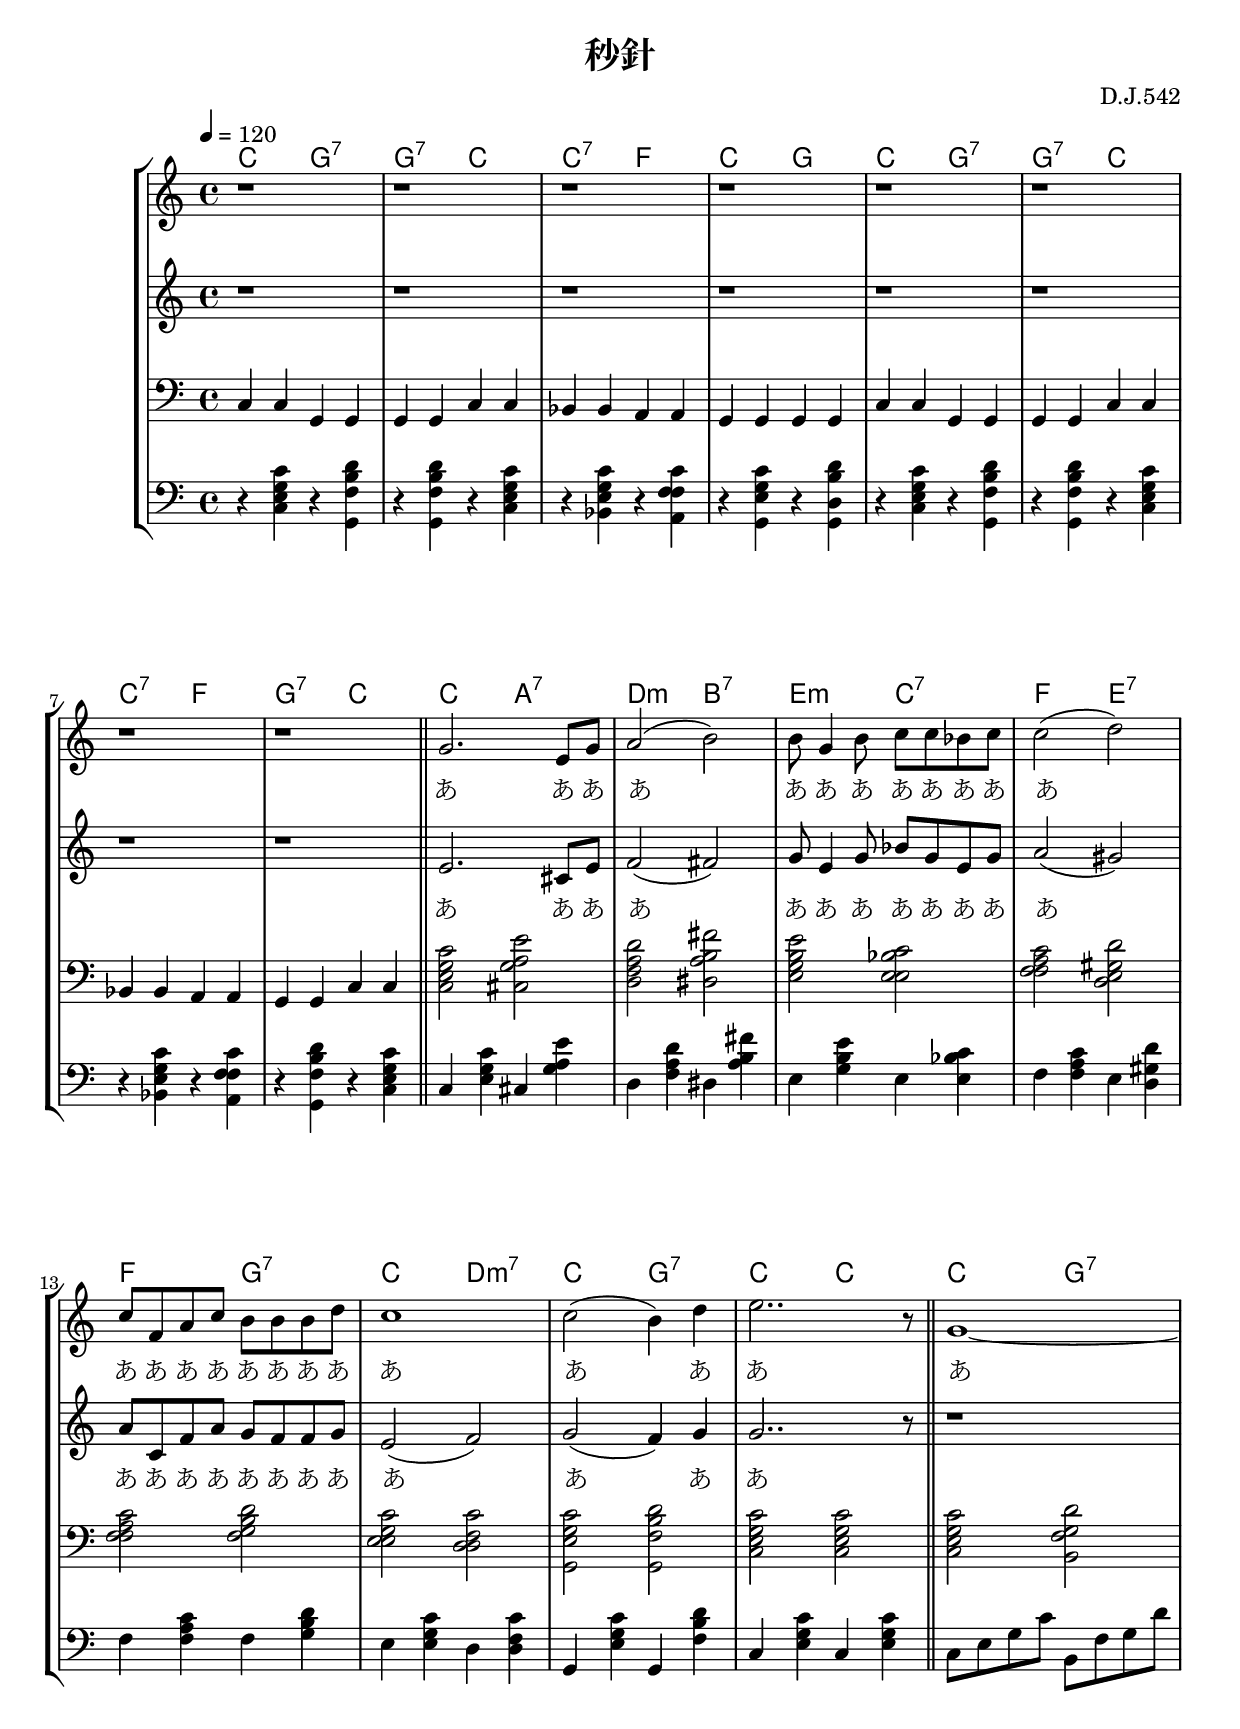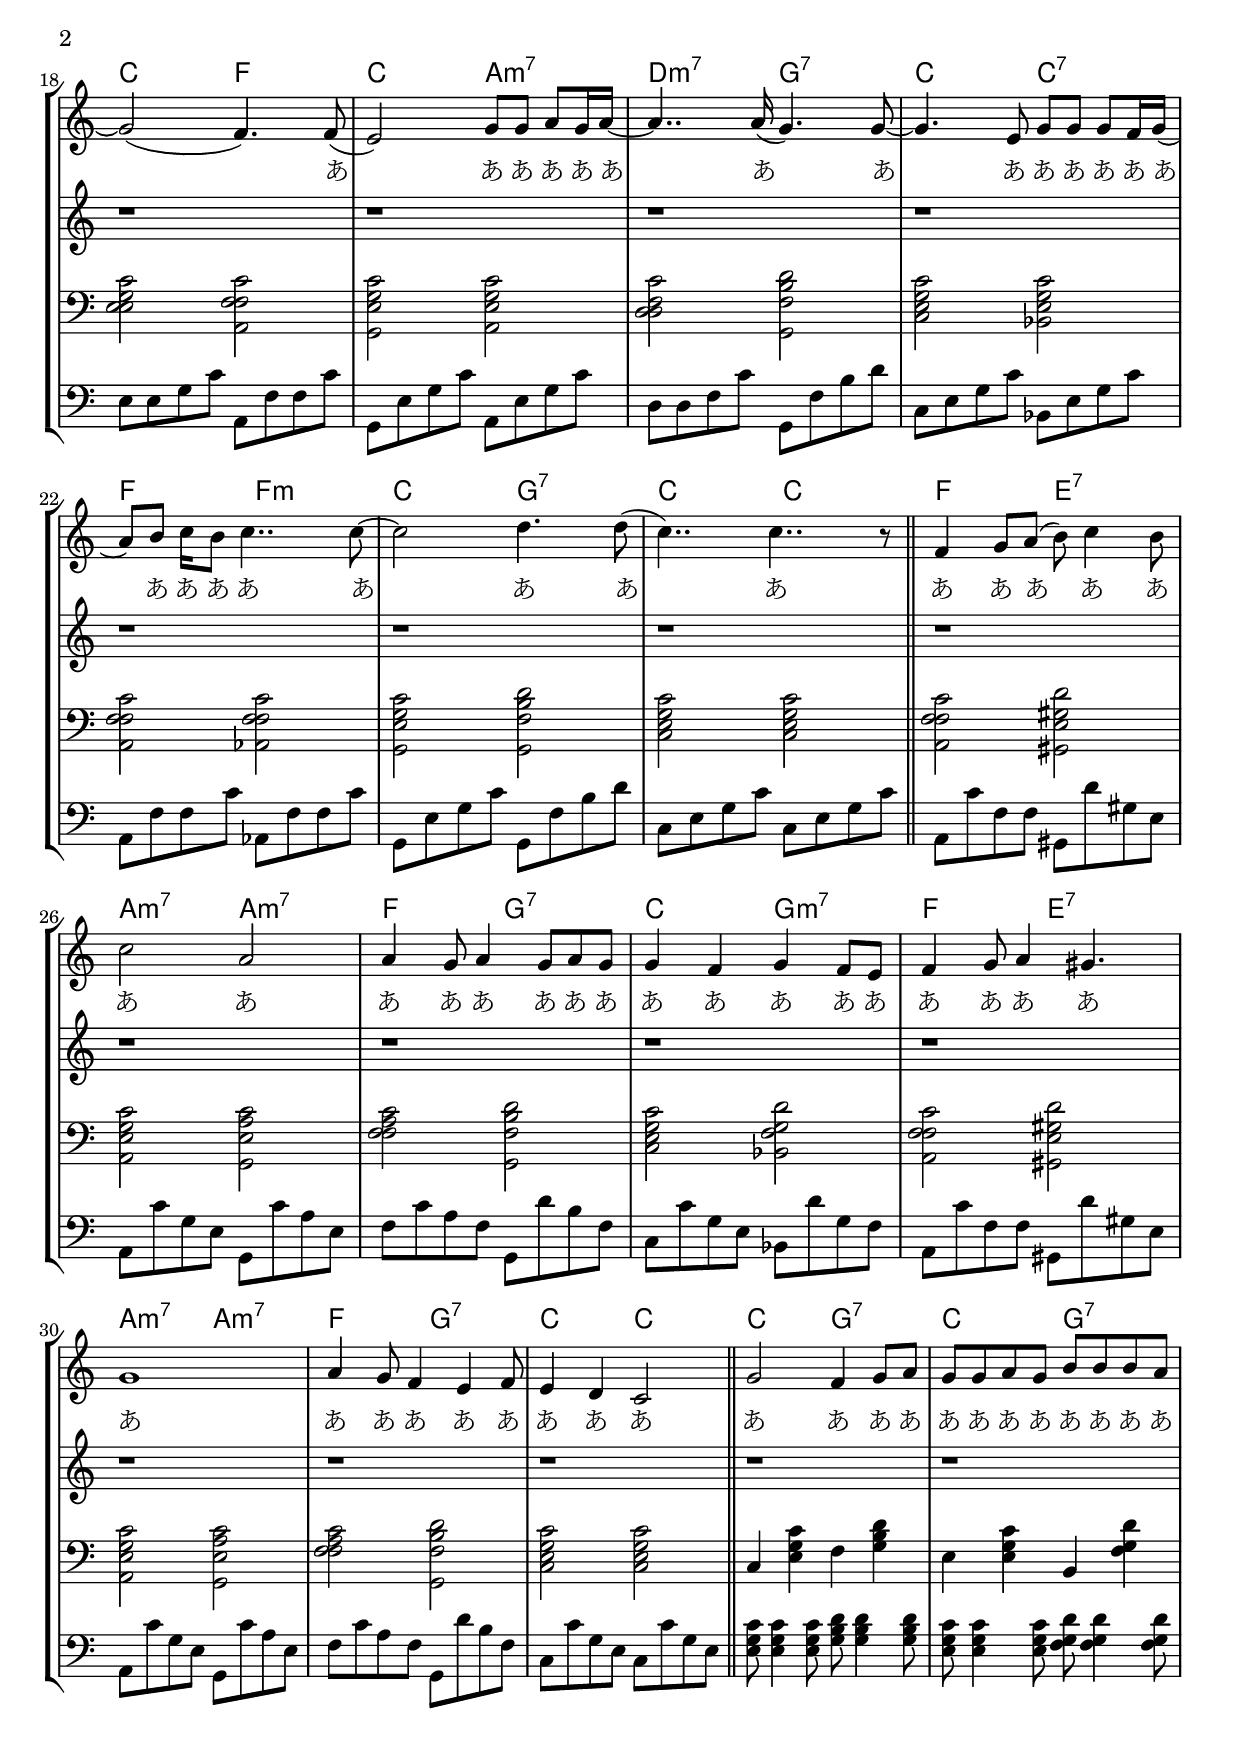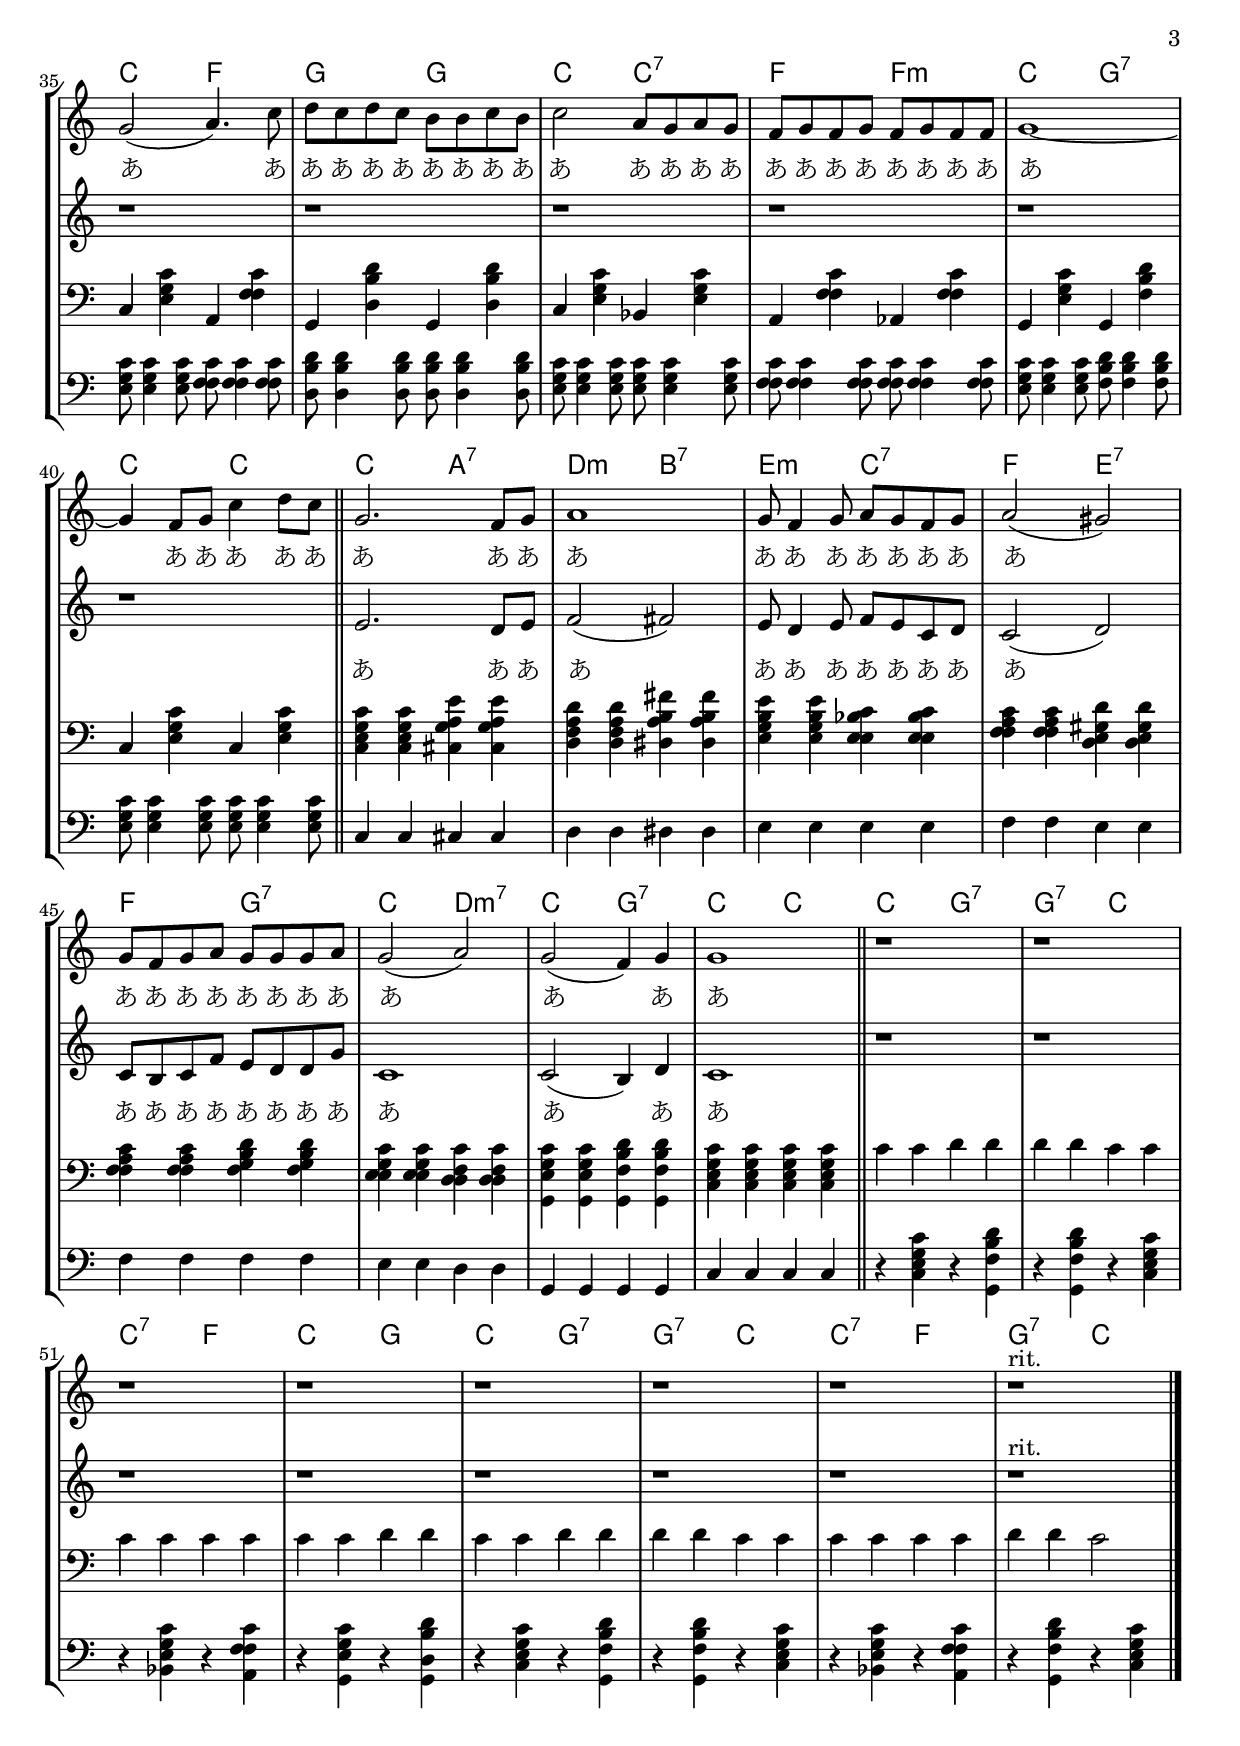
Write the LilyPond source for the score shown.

\version "2.12.1"

\header {
	title = \markup {秒針}
	composer = \markup \center-column {D.J.542}
}

harmony = \chordmode {
	c2 g:7 g:7 c c:7 f c g c g:7 g:7 c c:7 f g:7 c 

	c a:7 d:m b:7 e:m c:7 f e:7 f g:7 c d:min7 c g:7 c c 

	c g:7 c f c a:min7 d:min7 g:7 c c:7 f f:m c g:7 c c 

	f e:7 a:min7 a:min7 f g:7 c g:min7 f e:7 a:min7 a:min7 f g:7 c c 

	c g:7 c g:7 c f g g c c:7 f f:m c g:7 c c 

	c a:7 d:m b:7 e:m c:7 f e:7 f g:7 c d:min7 c g:7 c c 

	c g:7 g:7 c c:7 f c g c g:7 g:7 c c:7 f g:7 c 
}

melody = {
	\key c \major
	\tempo 4 = 120
	r1 | r1 | r1 | r1 | r1 | r1 | r1 | r1   
	\set Staff.midiInstrument = #"Vibraphone"
	g'2.  e'8  g'8 
	a'2  (b'2) 
	b'8  g'4  b'8  c''8  c''8  bes'8  c''8 
	c''2  (d''2) 
	c''8  f'8  a'8  c''8  b'8  b'8  b'8  d''8 
	c''1 
	c''2  (b'4)  d''4 
	e''2..  	r8 	\set Staff.midiInstrument = #"Vibraphone"
	 g'1~ 
	g'2  (f'4.)  f'8 
	(e'2)  g'8  g'8  a'8  g'16  a'16~ 
	a'4..  a'16  (g'4.)  g'8~ 
	g'4.  e'8  g'8  g'8  g'8  f'16  g'16 
	(a'8)  b'8  c''16  b'8  c''4..  c''8~ 
	c''2  d''4.  d''8 
	(c''4..)  c''4..  	r8 	\set Staff.midiInstrument = #"Vibraphone"
	f'4  g'8  a'8  (b'8)  c''4  b'8 
	c''2  a'2 
	a'4  g'8  a'4  g'8  a'8  g'8 
	g'4  f'4  g'4  f'8  e'8 
	f'4  g'8  a'4  gis'4. 
	g'1 
	a'4  g'8  f'4  e'4  f'8 
	e'4  d'4  c'2
	\set Staff.midiInstrument = #"Vibraphone"
	g'2  f'4  g'8  a'8 
	g'8  g'8  a'8  g'8  b'8  b'8  b'8  a'8 
	g'2  (a'4.)  c''8 
	d''8  c''8  d''8  c''8  b'8  b'8  c''8  b'8 
	c''2  a'8  g'8  a'8  g'8 
	f'8  g'8  f'8  g'8  f'8  g'8  f'8  f'8 
	g'1~ 
	g'4  f'8  g'8  c''4  d''8  c''8
	\set Staff.midiInstrument = #"Vibraphone"
	g'2.  f'8  g'8 
	a'1 
	g'8  f'4  g'8  a'8  g'8  f'8  g'8 
	a'2  (gis'2) 
	g'8  f'8  g'8  a'8  g'8  g'8  g'8  a'8 
	g'2  (a'2) 
	g'2  (f'4)  g'4 
	g'1
	r1 | r1 | r1 | r1 | r1 | r1 | r1 | r1^"rit." \bar "|."
}

words = \lyricmode {
	
	あ  あ  あ  あ  あ  あ  あ  あ  あ  あ  あ  あ  あ  あ  あ  あ  あ  あ  あ  あ  あ  あ  あ  あ  
	あ  あ  あ  あ  あ  あ  あ  あ  あ  あ  あ  あ  あ  あ  あ  あ  あ  あ  あ  あ  あ  あ  あ  
	あ  あ  あ  あ  あ  あ  あ  あ  あ  あ  あ  あ  あ  あ  あ  あ  あ  あ  あ  あ  あ  あ  あ  あ  あ  あ  あ  あ  あ  あ  あ  
	あ  あ  あ  あ  あ  あ  あ  あ  あ  あ  あ  あ  あ  あ  あ  あ  あ  あ  あ  あ  あ  あ  あ  あ  あ  あ  あ  あ  あ  あ  あ  あ  あ  あ  あ  あ  あ  あ  あ  あ  あ  
	あ  あ  あ  あ  あ  あ  あ  あ  あ  あ  あ  あ  あ  あ  あ  あ  あ  あ  あ  あ  あ  あ  あ  あ  
	
}

secondmelody = {
	\key c \major
	\tempo 4 = 120
	r1 | r1 | r1 | r1 | r1 | r1 | r1 | r1   
	\set Staff.midiInstrument = #"Vibraphone"
	e'2.  cis'8  e'8 
	f'2  (fis'2) 
	g'8  e'4  g'8  bes'8  g'8  e'8  g'8 
	a'2  (gis'2) 
	a'8  c'8  f'8  a'8  g'8  f'8  f'8  g'8 
	e'2  (f'2) 
	g'2  (f'4)  g'4 
	g'2..  	r8 	r1 | r1 | r1 | r1 | r1 | r1 | r1 | r1   
	r1 | r1 | r1 | r1 | r1 | r1 | r1 | r1   
	r1 | r1 | r1 | r1 | r1 | r1 | r1 | r1   
	\set Staff.midiInstrument = #"Vibraphone"
	e'2.  d'8  e'8 
	f'2  (fis'2) 
	e'8  d'4  e'8  f'8  e'8  c'8  d'8 
	c'2  (d'2) 
	c'8  b8  c'8  f'8  e'8  d'8  d'8  g'8 
	c'1 
	c'2  (b4)  d'4 
	c'1
	r1 | r1 | r1 | r1 | r1 | r1 | r1 | r1^"rit." \bar "|."
}

secondwords = \lyricmode {
	
	あ  あ  あ  あ  あ  あ  あ  あ  あ  あ  あ  あ  あ  あ  あ  あ  あ  あ  あ  あ  あ  あ  あ  あ  
	
	
	
	あ  あ  あ  あ  あ  あ  あ  あ  あ  あ  あ  あ  あ  あ  あ  あ  あ  あ  あ  あ  あ  あ  あ  あ  
	
}

tempochange = {
	\tempo 4 = 120
	r1 | r1 | r1 | r1 | r1 | r1 | r1 | r1 \bar "||"
	\tempo 4 = 120
	r1 | r1 | r1 | r1 | r1 | r1 | r1 | r1 \bar "||"
	\tempo 4 = 120
	r1 | r1 | r1 | r1 | r1 | r1 | r1 | r1 \bar "||"
	\tempo 4 = 120
	r1 | r1 | r1 | r1 | r1 | r1 | r1 | r1 \bar "||"
	\tempo 4 = 120
	r1 | r1 | r1 | r1 | r1 | r1 | r1 | r1 \bar "||"
	\tempo 4 = 120
	r1 | r1 | r1 | r1 | r1 | r1 | r1 | r1 \bar "||"
	\tempo 4 = 120
	r1 | r1 | r1 | r1 | r1 | r1 | r1 | \tempo 4 = 90 r2 \tempo 4 = 80 r2 \bar "|."
}

mainacc = {
	\clef bass
	\set Staff.midiInstrument = #"Woodblock"
	\key c \major
	\tempo 4 = 120
	c4 c4
	g,4 g,4
	g,4 g,4
	c4 c4
	bes,4 bes,4
	a,4 a,4
	g,4 g,4
	g,4 g,4
	c4 c4
	g,4 g,4
	g,4 g,4
	c4 c4
	bes,4 bes,4
	a,4 a,4
	g,4 g,4
	c4 c4
	\bar "||"

	\set Staff.midiInstrument = #"Acoustic grand"
	<c e g c'>2
	<cis g a e'>2
	<d f a d'>2
	<dis a b fis'>2
	<e g b e'>2
	<e e bes c'>2
	<f f a c'>2
	<e d gis d'>2
	<f f a c'>2
	<f g b d'>2
	<e e g c'>2
	<d d f c'>2
	<g, e g c'>2
	<g, f b d'>2
	<c e g c'>2
	<c e g c'>2
	\bar "||"

	\set Staff.midiInstrument = #"Acoustic grand"
	<c e g c'>2
	<b, f g d'>2
	<e e g c'>2
	<a, f f c'>2
	<g, e g c'>2
	<a, e g c'>2
	<d d f c'>2
	<g, f b d'>2
	<c e g c'>2
	<bes, e g c'>2
	<a, f f c'>2
	<as, f f c'>2
	<g, e g c'>2
	<g, f b d'>2
	<c e g c'>2
	<c e g c'>2
	\bar "||"

	\set Staff.midiInstrument = #"Acoustic grand"
	<a, f f c'>2
	<gis, e gis d'>2
	<a, e g c'>2
	<g, e a c'>2
	<f f a c'>2
	<g, f b d'>2
	<c e g c'>2
	<bes, f g d'>2
	<a, f f c'>2
	<gis, e gis d'>2
	<a, e g c'>2
	<g, e a c'>2
	<f f a c'>2
	<g, f b d'>2
	<c e g c'>2
	<c e g c'>2
	\bar "||"

	\set Staff.midiInstrument = #"Acoustic grand"
	c4 <e g c'>4
	f4 <g b d'>4
	e4 <e g c'>4
	b,4 <f g d'>4
	c4 <e g c'>4
	a,4 <f f c'>4
	g,4 <d b d'>4
	g,4 <d b d'>4
	c4 <e g c'>4
	bes,4 <e g c'>4
	a,4 <f f c'>4
	as,4 <f f c'>4
	g,4 <e g c'>4
	g,4 <f b d'>4
	c4 <e g c'>4
	c4 <e g c'>4
	\bar "||"

	\set Staff.midiInstrument = #"Acoustic grand"
	<c e g c'>4 <c e g c'>4
	<cis g a e'>4 <cis g a e'>4
	<d f a d'>4 <d f a d'>4
	<dis a b fis'>4 <dis a b fis'>4
	<e g b e'>4 <e g b e'>4
	<e e bes c'>4 <e e bes c'>4
	<f f a c'>4 <f f a c'>4
	<e d gis d'>4 <e d gis d'>4
	<f f a c'>4 <f f a c'>4
	<f g b d'>4 <f g b d'>4
	<e e g c'>4 <e e g c'>4
	<d d f c'>4 <d d f c'>4
	<g, e g c'>4 <g, e g c'>4
	<g, f b d'>4 <g, f b d'>4
	<c e g c'>4 <c e g c'>4
	<c e g c'>4 <c e g c'>4
	\bar "||"

	\set Staff.midiInstrument = #"Woodblock"
	c'4 c'4
	d'4 d'4
	d'4 d'4
	c'4 c'4
	c'4 c'4
	c'4 c'4
	c'4 c'4
	d'4 d'4
	c'4 c'4
	d'4 d'4
	d'4 d'4
	c'4 c'4
	c'4 c'4
	c'4 c'4
	d'4 d'4
	c'2
	\bar "|."
}

subacc = {
	\clef bass
	\set Staff.midiInstrument = #"Tubular Bells"
	\key c \major
	\tempo 4 = 120
	r4 <c e g c'>4
	r4 <g, f b d'>4
	r4 <g, f b d'>4
	r4 <c e g c'>4
	r4 <bes, e g c'>4
	r4 <a, f f c'>4
	r4 <g, e g c'>4
	r4 <g, d b d'>4
	r4 <c e g c'>4
	r4 <g, f b d'>4
	r4 <g, f b d'>4
	r4 <c e g c'>4
	r4 <bes, e g c'>4
	r4 <a, f f c'>4
	r4 <g, f b d'>4
	r4 <c e g c'>4
	\bar "||"

	\set Staff.midiInstrument = #"Tubular Bells"
	c4 <e g c'>4
	cis4 <g a e'>4
	d4 <f a d'>4
	dis4 <a b fis'>4
	e4 <g b e'>4
	e4 <e bes c'>4
	f4 <f a c'>4
	e4 <d gis d'>4
	f4 <f a c'>4
	f4 <g b d'>4
	e4 <e g c'>4
	d4 <d f c'>4
	g,4 <e g c'>4
	g,4 <f b d'>4
	c4 <e g c'>4
	c4 <e g c'>4
	\bar "||"

	\set Staff.midiInstrument = #"Acoustic Guitar (steel)"
	c8 e8 g8 c'8
	b,8 f8 g8 d'8
	e8 e8 g8 c'8
	a,8 f8 f8 c'8
	g,8 e8 g8 c'8
	a,8 e8 g8 c'8
	d8 d8 f8 c'8
	g,8 f8 b8 d'8
	c8 e8 g8 c'8
	bes,8 e8 g8 c'8
	a,8 f8 f8 c'8
	as,8 f8 f8 c'8
	g,8 e8 g8 c'8
	g,8 f8 b8 d'8
	c8 e8 g8 c'8
	c8 e8 g8 c'8
	\bar "||"

	\set Staff.midiInstrument = #"Acoustic Guitar (steel)"
	a,8 c' f f
	gis,8 d' gis e
	a,8 c' g e
	g,8 c' a e
	f8 c' a f
	g,8 d' b f
	c8 c' g e
	bes,8 d' g f
	a,8 c' f f
	gis,8 d' gis e
	a,8 c' g e
	g,8 c' a e
	f8 c' a f
	g,8 d' b f
	c8 c' g e
	c8 c' g e
	\bar "||"

	\set Staff.midiInstrument = #"Acoustic Guitar (steel)"
	<e g c'>8 <e g c'>4 <e g c'>8
	<g b d'>8 <g b d'>4 <g b d'>8
	<e g c'>8 <e g c'>4 <e g c'>8
	<f g d'>8 <f g d'>4 <f g d'>8
	<e g c'>8 <e g c'>4 <e g c'>8
	<f f c'>8 <f f c'>4 <f f c'>8
	<d b d'>8 <d b d'>4 <d b d'>8
	<d b d'>8 <d b d'>4 <d b d'>8
	<e g c'>8 <e g c'>4 <e g c'>8
	<e g c'>8 <e g c'>4 <e g c'>8
	<f f c'>8 <f f c'>4 <f f c'>8
	<f f c'>8 <f f c'>4 <f f c'>8
	<e g c'>8 <e g c'>4 <e g c'>8
	<f b d'>8 <f b d'>4 <f b d'>8
	<e g c'>8 <e g c'>4 <e g c'>8
	<e g c'>8 <e g c'>4 <e g c'>8
	\bar "||"

	\set Staff.midiInstrument = #"Tubular Bells"
	c4 c4
	cis4 cis4
	d4 d4
	dis4 dis4
	e4 e4
	e4 e4
	f4 f4
	e4 e4
	f4 f4
	f4 f4
	e4 e4
	d4 d4
	g,4 g,4
	g,4 g,4
	c4 c4
	c4 c4
	\bar "||"

	\set Staff.midiInstrument = #"Telephone Ring"
	r4 <c e g c'>4
	r4 <g, f b d'>4
	r4 <g, f b d'>4
	r4 <c e g c'>4
	r4 <bes, e g c'>4
	r4 <a, f f c'>4
	r4 <g, e g c'>4
	r4 <g, d b d'>4
	r4 <c e g c'>4
	r4 <g, f b d'>4
	r4 <g, f b d'>4
	r4 <c e g c'>4
	r4 <bes, e g c'>4
	r4 <a, f f c'>4
	r4 <g, f b d'>4
	r4 <c e g c'>4
	\bar "|."
}

percA = {
	\drummode {
	r4 sn2 sn8. sn16  |r4 sn2 sn8. sn16  |r4 sn2 sn8. sn16  |r4 sn2 sn8. sn16  |r4 sn2 sn8. sn16  |r4 sn2 sn8. sn16  |r4 sn2 sn8. sn16  |r8 sn8 sn4 sn8 sn8 sn16 sn8 sn16  \bar "||"
	cymr4 cymr4 cymr4 cymr4  |cymr4 cymr8 cymr16 cymr16 cymr4 cymr4  |cymr4 cymr4 cymr4 cymr4  |cymr4 cymr2.  |cymr4 cymr4 cymr4 cymr4  |cymr4 cymr8 cymr16 cymr16 cymr4 cymr4  |cymr4 cymr4 cymr4 cymr4  |cymr4 cymr2.  \bar "||"
	r1  |r2. hho4  |r1  |r2. hho4  |r1  |r2. hho4  |r1  |r2. hho4  \bar "||"
	r1  |r1  |r1  |r1  |r1  |r1  |r1  |r2 r8 hho4 hho8  \bar "||"
	hh8 hh8 hh8 hh8 hh8 hh8 hh8 hh8  |hh8 hh8 hh8 hh8 hh4 hh8 hh8  |hh8 hh8 hh8 hh8 hh8 hh8 hh8 hh8  |hh8 hh8 hh8 hh2 r8  |hh8 hh8 hh8 hh8 hh8 hh8 hh8 hh8  |hh8 hh8 hh8 hh8 hh4 hh8 hh8  |hh8 hh8 hh8 hh8 hh8 hh8 hh8 hh8  |r8 hh2. r8  \bar "||"
	r8 hho8 hho8 hho8 hho8 hho8 hho8 hho8  |hho8 hho8 hho8 hho8 hho8 hho8 hho8 hho8  |r8 hho8 hho8 hho8 hho8 hho8 hho8 hho8  |hho8 hho8 hho8 hho8 hho2  |r8 hho8 hho8 hho8 hho8 hho8 hho8 hho8  |hho8 hho8 hho8 hho8 hho8 hho8 hho8 hho8  |r8 hho8 hho8 hho8 hho8 hho8 hho8 hho8  |hho8 hho8 hho2.  \bar "||"
	r1 |r1 |r1 |r1 |r1 |r1 |r1 |r1 \bar "|."
	}
}

percB = {
	\drummode {
	r4. r16 tommh8 tommh4. r16  |r1  |r4. r16 tommh8 tommh4. r16  |r1  |r4. r16 tommh8 tommh4. r16  |r1  |r4. r16 tommh8 tommh4. r16  |r1  \bar "||"
	r2 sn2  |r2 sn2  |r2 sn2  |r8 sn8 sn2.  |r2 sn2  |r2 sn2  |r2 sn2  |r8 sn8 sn2.  \bar "||"
	r16 hhp16 hhp8 hhp16 hhp8 hhp2 r16  |r16 hhp16 hhp8 hhp16 hhp8 hhp2 r16  |r16 hhp16 hhp8 hhp16 hhp8 hhp2 r16  |r16 hhp16 hhp8 hhp16 hhp8 hhp2 r16  |r16 hhp16 hhp8 hhp16 hhp8 hhp2 r16  |r16 hhp16 hhp8 hhp16 hhp8 hhp2 r16  |r16 hhp16 hhp8 hhp16 hhp8 hhp2 r16  |r16 hhp16 hhp8 hhp16 hhp8 hhp2 hhp16  \bar "||"
	r4. hhp2 hhp8  |r4. hhp2 hhp8  |r4. hhp2 hhp8  |r4. hhp2 hhp8  |r4. hhp2 hhp8  |r4. hhp2 hhp8  |r4. hhp2 hhp8  |hhp4 hhp4 hhp4 hhp4  \bar "||"
	r4 sn8. sn8 sn8. sn8. sn16  |r4 sn8. sn8 sn8. sn4  |r4 sn8. sn8 sn8. sn8. sn16  |r8 sn8 sn4 sn8 sn16 sn8 sn8 sn16  |r4 sn8. sn8 sn8. sn8. sn16  |r4 sn8. sn8 sn8. sn4  |r4 sn8. sn8 sn8. sn8. sn16  |r4 sn2 sn4  \bar "||"
	r8 sn4 sn4 sn4 sn8  |r8 sn4 sn4 sn4 sn8  |r8 sn4 sn4 sn4 sn8  |r8 sn4 sn8 sn8 sn16 sn4 r16  |r8 sn4 sn4 sn4 sn8  |r8 sn4 sn4 sn4 sn8  |r8 sn4 sn4 sn4 sn8  |r8 sn8. sn16 sn8 sn16 sn16 sn16 sn8. sn8  \bar "||"
	r1 |r1 |r1 |r1 |r1 |r1 |r1 |r1 \bar "|."
	}
}

percC = {
	\drummode {
	r8 toml8 toml8 toml8 toml8 toml8 toml8 toml8  |toml8 toml8 toml8 toml8 toml8 toml8 toml8 toml8  |toml8 toml8 toml8 toml8 toml8 toml8 toml8 toml8  |toml8 toml8 toml8 toml8 toml8 toml8 toml8 toml8  |r8 toml8 toml8 toml8 toml8 toml8 toml8 toml8  |toml8 toml8 toml8 toml8 toml8 toml8 toml8 toml8  |toml8 toml8 toml8 toml8 toml8 toml8 toml8 toml8  |toml8 toml8 toml8 toml8 toml8 toml8 toml8 toml8  \bar "||"
	bd2. r8 bd8  |bd2. r8 bd8  |bd2. r8 bd8  |bd4. bd8 bd4. bd8  |bd2. r8 bd8  |bd2. r8 bd8  |bd2. r8 bd8  |bd2 r8 bd4.  \bar "||"
	hh8. hh8. hh2 r8  |hh8. hh8. hh2 hh8  |hh8. hh8. hh2 r8  |hh8. hh8. hh2 hh8  |hh8. hh8. hh2 r8  |hh8. hh8. hh2 hh8  |hh8. hh8. hh2 r8  |hh8. hh8. hh4 hh4 hh8  \bar "||"
	hh4 hh4 hh4 hh4  |hh4 hh4 hh4 hh4  |hh4 hh4 hh4 hh4  |hh4 hh4 hh4 hh4  |hh4 hh4 hh4 hh4  |hh4 hh4 hh4 hh4  |hh4 hh4 hh4 hh4  |r4. hh2 r8  \bar "||"
	bd8 bd4 bd2 bd8  |bd8 bd2 bd4.  |bd8 bd4 bd2 bd8  |bd4 r16 bd8. bd2  |bd8 bd4 bd2 bd8  |bd8 bd2 bd4.  |bd8 bd4 bd2 bd8  |bd8 bd4. bd4. bd8  \bar "||"
	bd4 bd4 bd8. bd8 bd8.  |bd4 bd4 bd8. bd8 bd8.  |bd4 bd4 bd8. bd8 bd8.  |bd4 bd4 r16 bd4. r16  |bd4 bd4 bd8. bd8 bd8.  |bd4 bd4 bd8. bd8 bd8.  |bd4 bd4 bd8. bd8 bd8.  |bd8 bd8 bd8. bd8. bd8 bd8 bd8  \bar "||"
	r1 |r1 |r1 |r1 |r1 |r1 |r1 |r1 \bar "|."
	}
}

percD = {
	\drummode {
	r1  |r4. r16 tomfh8 tomfh4. r16  |r1  |r4. r16 tomfh8 tomfh4. r16  |r1  |r4. r16 tomfh8 tomfh4. r16  |r1  |r4. r16 tomfh2 r16  \bar "||"
	r1 |r1 |r1 |r2 r8 tommh8 tommh4  |r1 |r1 |r1 |r8. tommh8. tommh2 r8  \bar "||"
	r2 ss2  |r2 ss2  |r2 ss2  |r2 ss2  |r2 ss2  |r2 ss2  |r2 ss2  |r2 ss2  \bar "||"
	bd2. r8 bd8  |bd8. bd8. bd2 bd8  |bd2. r8 bd8  |bd8. bd8. bd2 bd8  |bd2. r8 bd8  |bd8. bd8. bd2 bd8  |bd2. r8 bd8  |bd8. bd4. r16 bd4 bd8  \bar "||"
	r1  |r2 r8 hho4.  |r1  |r4. r16 hho2 r16  |r1  |r2 r8 hho4.  |r1  |r4. r16 hho2 r16  \bar "||"
	cymc1  |r1  |cymc1  |r1  |cymc1  |r1  |cymc1  |r1  \bar "||"
	r1 |r1 |r1 |r1 |r1 |r1 |r1 |r1 \bar "|."
	}
}

percE = {
	\drummode {
	bd4. r16 bd8. bd4.  |bd8. bd4. r16 bd4 bd8  |bd8. bd4 bd8. bd4.  |bd8. bd4. r16 bd4 bd8  |bd4. r16 bd8. bd4.  |bd8. bd4. r16 bd4 bd8  |bd8. bd4 bd8. bd4.  |bd4. bd8 bd4 r16 bd8.  \bar "||"
	r1 |r1 |r1 |r2. r8 toml8  |r1 |r1 |r1 |r2. toml8 toml8  \bar "||"
	bd2 r8 bd4 bd8  |bd4. bd4 bd4 bd8  |bd2 r8 bd4 bd8  |bd4. bd4 bd4 bd8  |bd2 r8 bd4 bd8  |bd4. bd4 bd4 bd8  |bd2 r8 bd4 bd8  |bd4. bd4 bd4.  \bar "||"
	r1 | r1 | r1 | r1 | r1 | r1 | r1 | r1 \bar "||"
	r1 |r1 |r1 |r1 |r1 |r1 |r1 |cymc1  \bar "||"
	r1 |r1 |r1 |r2. tommh16 tommh8.  |r1 |r1 |r1 |r2. tommh16 tommh8.  \bar "||"
	r1 |r1 |r1 |r1 |r1 |r1 |r1 |r1 \bar "|."
	}
}

percF = {
	\drummode {
	cymc1  |r1 |r1 |r1 |cymc1  |r1 |r1 |r1 \bar "||"
	r1 |r1 |r1 |r1 |r1 |r1 |r1 |hho1  \bar "||"
	r1 | r1 | r1 | r1 | r1 | r1 | r1 | r1 \bar "||"
	r1 | r1 | r1 | r1 | r1 | r1 | r1 | r1 \bar "||"
	r1 |r1 |r1 |r1 |r1 |r1 |r1 |r4 r16 tommh16 tommh4. tommh4  \bar "||"
	r1 |r1 |r1 |r2. r8 tomfh16 tomfh16  |r1 |r1 |r1 |r2. r8 tomfh8  \bar "||"
	r1 | r1 | r1 | r1 | r1 | r1 | r1 | r1 \bar "|."
	}
}

percG = {
	\drummode {
	r1 | r1 | r1 | r1 | r1 | r1 | r1 | r1 \bar "||"
	r1 | r1 | r1 | r1 | r1 | r1 | r1 | r1 \bar "||"
	r1 | r1 | r1 | r1 | r1 | r1 | r1 | r1 \bar "||"
	r1 | r1 | r1 | r1 | r1 | r1 | r1 | r1 \bar "||"
	r1 |r1 |r1 |r1 |r1 |r1 |r1 |r4. r16 tomml4. tomml8.  \bar "||"
	r1 |r1 |r1 |r1 |r1 |r1 |r1 |r2. tomml16 tomml8.  \bar "||"
	r1 | r1 | r1 | r1 | r1 | r1 | r1 | r1 \bar "|."
	}
}

percH = {
	\drummode {
	r1 | r1 | r1 | r1 | r1 | r1 | r1 | r1 \bar "||"
	r1 | r1 | r1 | r1 | r1 | r1 | r1 | r1 \bar "||"
	r1 | r1 | r1 | r1 | r1 | r1 | r1 | r1 \bar "||"
	r1 | r1 | r1 | r1 | r1 | r1 | r1 | r1 \bar "||"
	r1 |r1 |r1 |r1 |r1 |r1 |r1 |r2 r16 toml8 toml4 r16  \bar "||"
	r1 | r1 | r1 | r1 | r1 | r1 | r1 | r1 \bar "||"
	r1 | r1 | r1 | r1 | r1 | r1 | r1 | r1 \bar "|."
	}
}

percI = {
	\drummode {
	r1 | r1 | r1 | r1 | r1 | r1 | r1 | r1 \bar "||"
	r1 | r1 | r1 | r1 | r1 | r1 | r1 | r1 \bar "||"
	r1 | r1 | r1 | r1 | r1 | r1 | r1 | r1 \bar "||"
	r1 | r1 | r1 | r1 | r1 | r1 | r1 | r1 \bar "||"
	r1 |r1 |r1 |r1 |r1 |r1 |r1 |r2 r8 tomfh4 tomfh8  \bar "||"
	r1 | r1 | r1 | r1 | r1 | r1 | r1 | r1 \bar "||"
	r1 | r1 | r1 | r1 | r1 | r1 | r1 | r1 \bar "|."
	}
}

\score {
	<<
		\new StaffGroup <<
			\new ChordNames {\harmony}
			\new Voice = "melody" {\melody}
			\new Lyrics \lyricsto "melody" \words
			\new Voice = "secondmelody" {\secondmelody}
			\new Lyrics \lyricsto "secondmelody" \secondwords
			\new Staff = "mainacc" {\mainacc}
			\new Staff = "subacc" {\subacc}
		>>
	>>
	\layout { }
}
